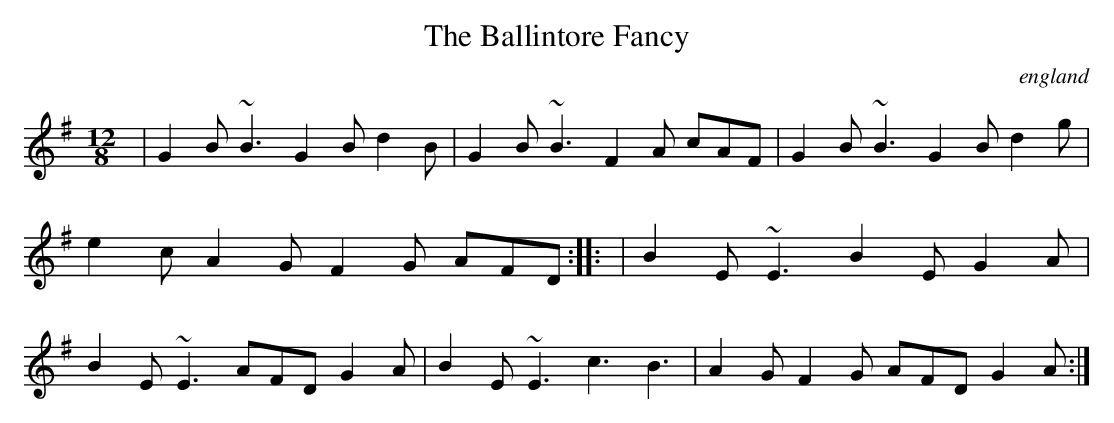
X:1
T:Ballintore Fancy, The
O:england
E:12
M:12/8
K:G
|G2 B ~B3 G2 B d2B|G2 B ~B3 F2A cAF|G2 B ~B3 G2 B d2 g|e2c A2G F2G AFD::\
|B2 E ~E3 B2 E G2 A|B2E ~E3 AFD G2A|B2E ~E3 c3 B3|A2G F2G AFD G2 A:|
